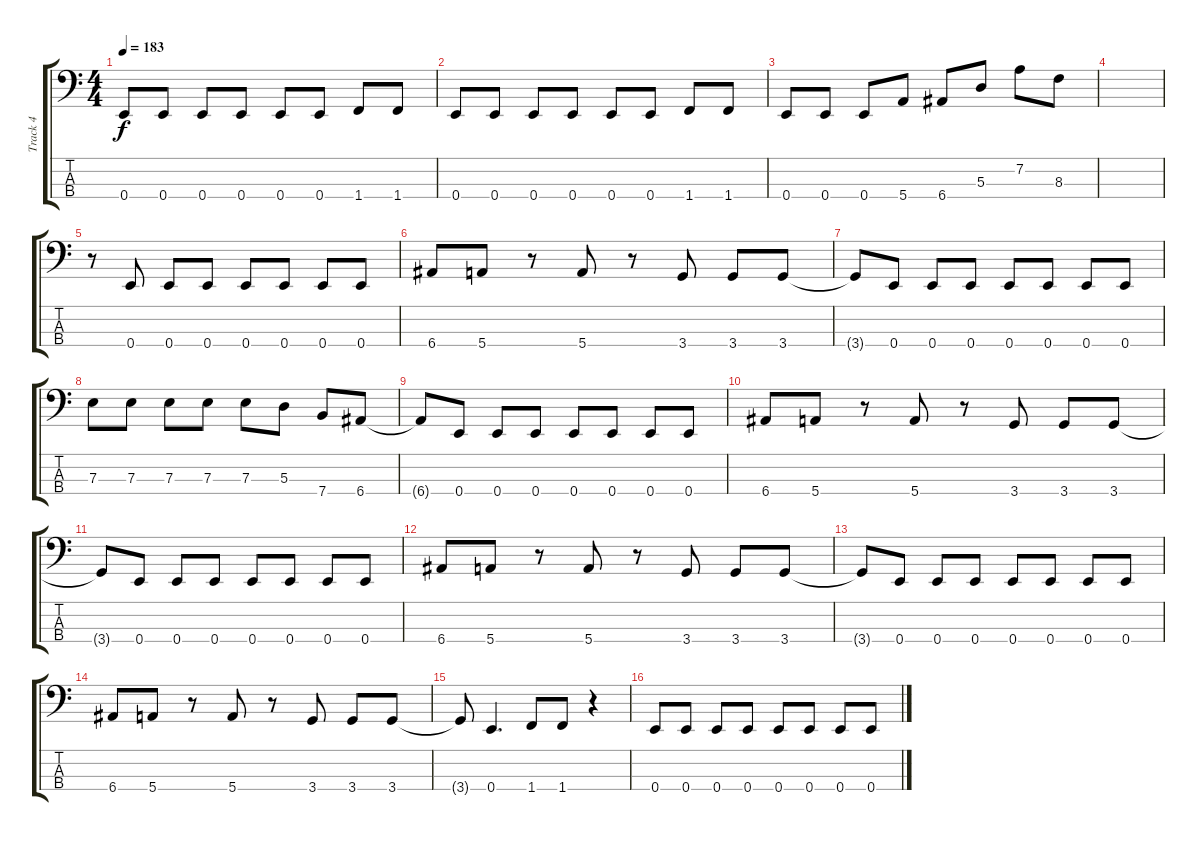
\track ("Track 4" "Track 4") {instrument electricbassfinger}
\staff {score tabs}
\tuning (G2 D2 A1 E1) {hide}
\ts (4 4)
\tempo 183
\clef f4
\ks c
0.4.8{dy f} 0.4.8 0.4.8 0.4.8 0.4.8 0.4.8 1.4.8 1.4.8 |
0.4.8 0.4.8 0.4.8 0.4.8 0.4.8 0.4.8 1.4.8 1.4.8 |
0.4.8 0.4.8 0.4.8 5.4.8 6.4.8 5.3.8 7.2.8 8.3.8 |
|
r.8 0.4.8 0.4.8 0.4.8 0.4.8 0.4.8 0.4.8 0.4.8 |
6.4.8 5.4.8 r.8 5.4.8 r.8 3.4.8 3.4.8 3.4.8 |
3.4{t}.8 0.4.8 0.4.8 0.4.8 0.4.8 0.4.8 0.4.8 0.4.8 |
7.3.8 7.3.8 7.3.8 7.3.8 7.3.8 5.3.8 7.4.8 6.4.8 |
6.4{t}.8 0.4.8 0.4.8 0.4.8 0.4.8 0.4.8 0.4.8 0.4.8 |
6.4.8 5.4.8 r.8 5.4.8 r.8 3.4.8 3.4.8 3.4.8 |
3.4{t}.8 0.4.8 0.4.8 0.4.8 0.4.8 0.4.8 0.4.8 0.4.8 |
6.4.8 5.4.8 r.8 5.4.8 r.8 3.4.8 3.4.8 3.4.8 |
3.4{t}.8 0.4.8 0.4.8 0.4.8 0.4.8 0.4.8 0.4.8 0.4.8 |
6.4.8 5.4.8 r.8 5.4.8 r.8 3.4.8 3.4.8 3.4.8 |
3.4{t}.8 0.4.4{d} 1.4.8 1.4.8 r.4 |
0.4.8 0.4.8 0.4.8 0.4.8 0.4.8 0.4.8 0.4.8 0.4.8
